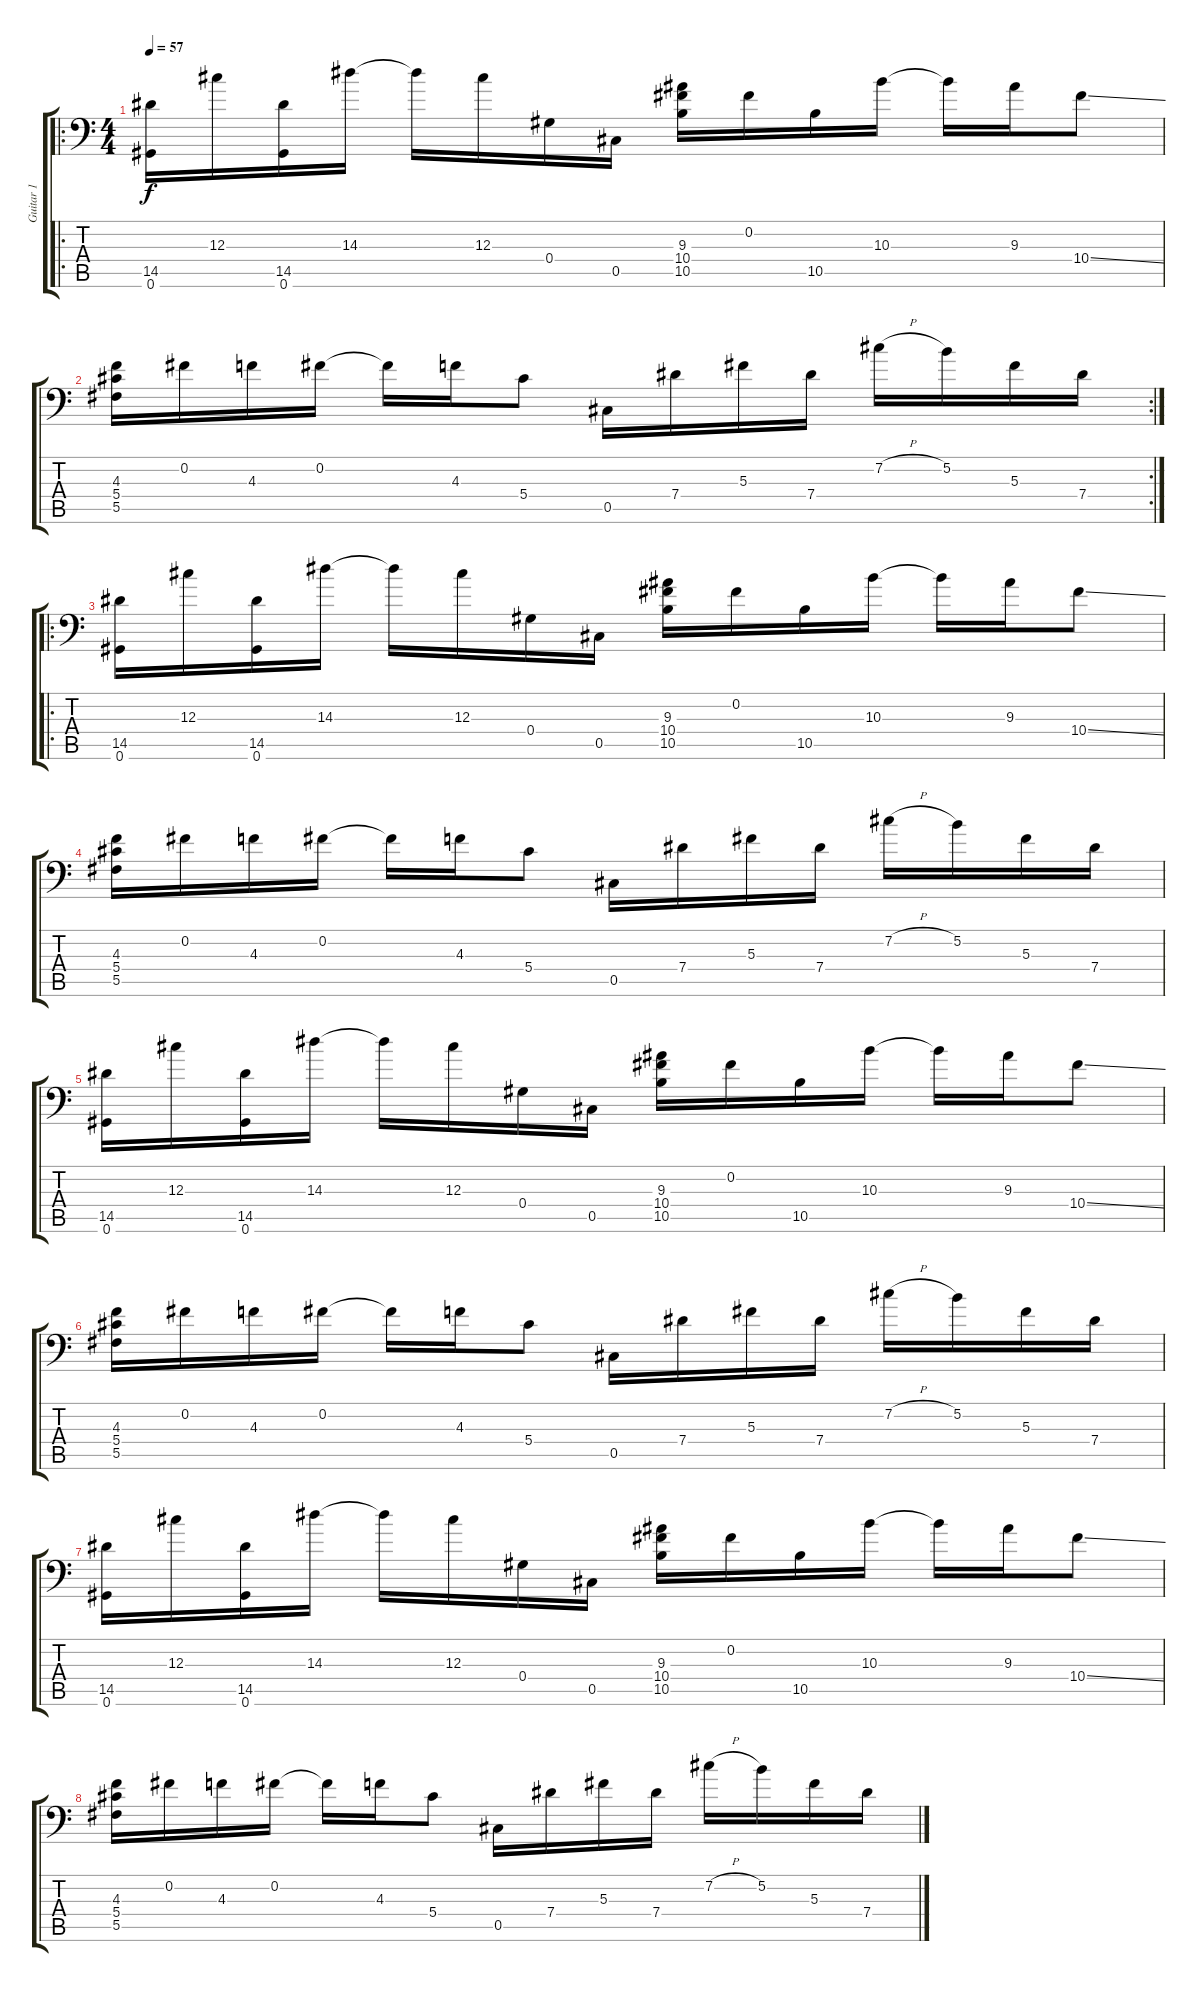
\track ("Guitar 1" "Guitar 1") {instrument electricguitarclean}
\staff {score tabs}
\tuning (Bb3 Gb3 Db3 Ab2 Db2 Ab1) {hide}
\ro
\ts (4 4)
\tempo 57
\clef f4
\ks c
(14.5 0.6).16{dy f instrument electricguitarclean} 12.3.16 (14.5 0.6).16 14.3.16 14.3{t}.16 12.3.16 0.4.16 0.5.16 (9.3 10.4 10.5).16 0.2.16 10.5.16 10.3.16 10.3{t}.16 9.3.16 10.4{ss}.8 |
\rc 2
(4.3 5.4 5.5).16 0.2.16 4.3.16 0.2.16 0.2{t}.16 4.3.16 5.4.8 0.5.16 7.4.16 5.3.16 7.4.16 7.2{h}.16 5.2.16 5.3.16 7.4.16 |
\ro
(14.5 0.6).16 12.3.16 (14.5 0.6).16 14.3.16 14.3{t}.16 12.3.16 0.4.16 0.5.16 (9.3 10.4 10.5).16 0.2.16 10.5.16 10.3.16 10.3{t}.16 9.3.16 10.4{ss}.8 |
(4.3 5.4 5.5).16 0.2.16 4.3.16 0.2.16 0.2{t}.16 4.3.16 5.4.8 0.5.16 7.4.16 5.3.16 7.4.16 7.2{h}.16 5.2.16 5.3.16 7.4.16 |
(14.5 0.6).16 12.3.16 (14.5 0.6).16 14.3.16 14.3{t}.16 12.3.16 0.4.16 0.5.16 (9.3 10.4 10.5).16 0.2.16 10.5.16 10.3.16 10.3{t}.16 9.3.16 10.4{ss}.8 |
(4.3 5.4 5.5).16 0.2.16 4.3.16 0.2.16 0.2{t}.16 4.3.16 5.4.8 0.5.16 7.4.16 5.3.16 7.4.16 7.2{h}.16 5.2.16 5.3.16 7.4.16 |
(14.5 0.6).16 12.3.16 (14.5 0.6).16 14.3.16 14.3{t}.16 12.3.16 0.4.16 0.5.16 (9.3 10.4 10.5).16 0.2.16 10.5.16 10.3.16 10.3{t}.16 9.3.16 10.4{ss}.8 |
(4.3 5.4 5.5).16 0.2.16 4.3.16 0.2.16 0.2{t}.16 4.3.16 5.4.8 0.5.16 7.4.16 5.3.16 7.4.16 7.2{h}.16 5.2.16 5.3.16 7.4.16
